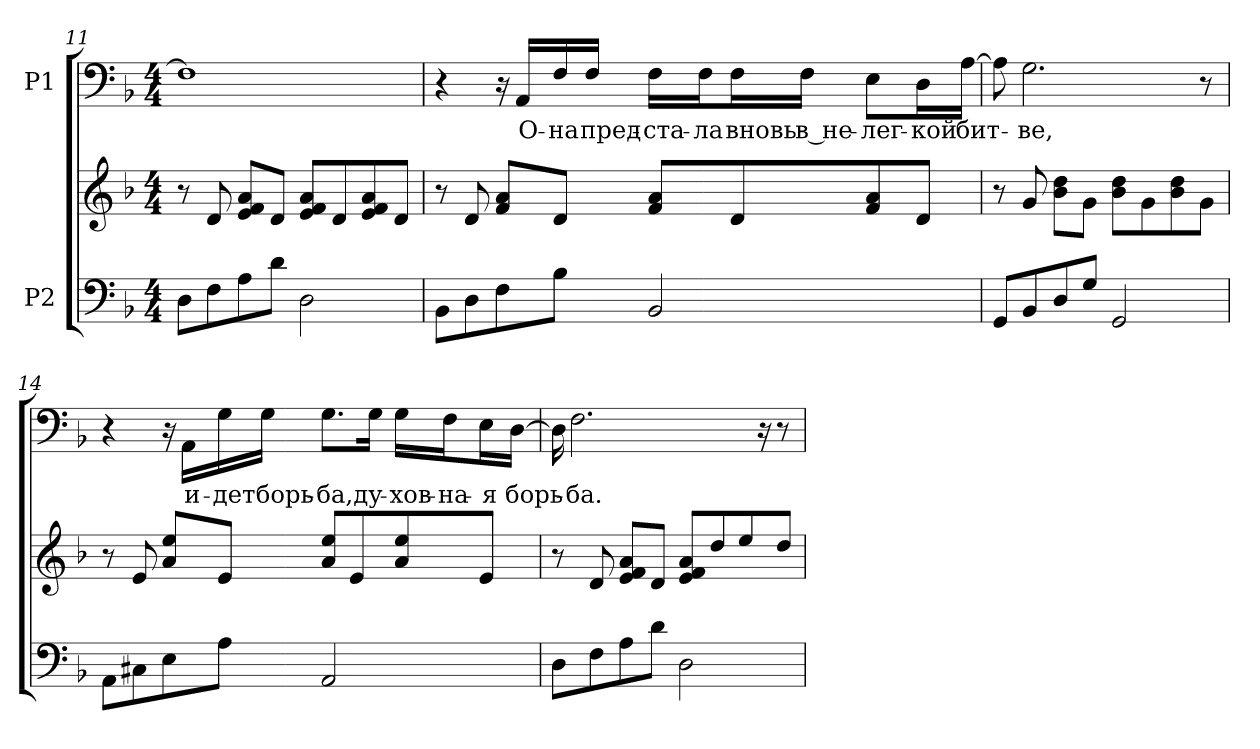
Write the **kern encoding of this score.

**kern	**kern	**kern	**text
*part2	*part2	*part1	*part1
*staff3	*staff2	*staff1	*staff1
*I"P2	*	*I"P1	*
*clefF4	*clefG2	*clefF4	*
*k[b-]	*k[b-]	*k[b-]	*
*d:	*d:	*d:	*
*M4/4	*M4/4	*M4/4	*
=11	=11	=11	=11
8Di\L	8r	1Fi]	.
8Fi\	8di/	.	.
8Ai\	8ei/ 8fi 8aiL	.	.
8di\J	8di/J	.	.
2Di\	8ei/ 8fi 8aiL	.	.
.	8di/	.	.
.	8ei/ 8fi 8ai	.	.
.	8di/J	.	.
!!LO:PB:g=z
=12	=12	=12	=12
8BB-i\L	8r	4r	.
8Di\	8di/	.	.
8Fi\	8fi/ 8aiL	16r	.
!	!	!	!LO:LY:b:color=#000000
.	.	16AAi/LL	О-
!	!	!	!LO:LY:b:color=#000000
8B-i\J	8di/J	16Fi/	-на
!	!	!	!LO:LY:b:color=#000000
.	.	16Fi/JJ	пред-
!	!	!	!LO:LY:b:color=#000000
2BB-i/	8fi/ 8aiL	16Fi\LL	-ста-
!	!	!	!LO:LY:b:color=#000000
.	.	16Fi\J	-ла
!	!	!	!LO:LY:b:color=#000000
.	8di/	16Fi\L	вновь
!	!	!	!LO:LY:b:color=#000000
.	.	16Fi\JJ	в не-
!	!	!	!LO:LY:b:color=#000000
.	8fi/ 8ai	8Ei\L	-лег-
!	!	!	!LO:LY:b:color=#000000
.	8di/J	16Di\L	-кой
!	!	!	!LO:LY:b:color=#000000
.	.	[>16Ai\JJ	бит-
=13	=13	=13	=13
8GGi/L	8r	8Ai\]	.
!	!	!	!LO:LY:b:color=#000000
8BB-i/	8gi/	2.Gi\	-ве,
8Di/	8b-i\ 8ddiL	.	.
8Gi/J	8gi\J	.	.
2GGi/	8b-i\ 8ddiL	.	.
.	8gi\	.	.
.	8b-i\ 8ddi	.	.
.	8gi\J	8r	.
!!LO:LB:g=z
=14	=14	=14	=14
8AAi\L	8r	4r	.
8C#Xi\	8ei/	.	.
8Ei\	8ai/ 8eeiL	16r	.
!	!	!	!LO:LY:b:color=#000000
.	.	16AAi\LL	и-
!	!	!	!LO:LY:b:color=#000000
8Ai\J	8ei/J	16Gi\	-дет
!	!	!	!LO:LY:b:color=#000000
.	.	16Gi\JJ	борь-
!	!	!	!LO:LY:b:color=#000000
2AAi/	8ai/ 8eeiL	8.Gi\L	-ба,
.	8ei/	.	.
!	!	!	!LO:LY:b:color=#000000
.	.	16Gi\Jk	ду-
!	!	!	!LO:LY:b:color=#000000
.	8ai/ 8eei	16Gi\LL	-хов-
!	!	!	!LO:LY:b:color=#000000
.	.	16Fi\J	-на-
!	!	!	!LO:LY:b:color=#000000
.	8ei/J	16Ei\L	-я
!	!	!	!LO:LY:b:color=#000000
.	.	[>16Di\JJ	борь-
=15	=15	=15	=15
8Di\L	8r	16Di\]	.
!	!	!	!LO:LY:b:color=#000000
.	.	2.Fi\	-ба.
8Fi\	8di/	.	.
8Ai\	8ei/ 8fi 8aiL	.	.
8di\J	8di/J	.	.
2Di\	8ei/ 8fi 8aiL	.	.
.	8ddi/	.	.
.	8eei/	.	.
.	.	16r	.
.	8ddi/J	8r	.
=	=	=	=
*-	*-	*-	*-
